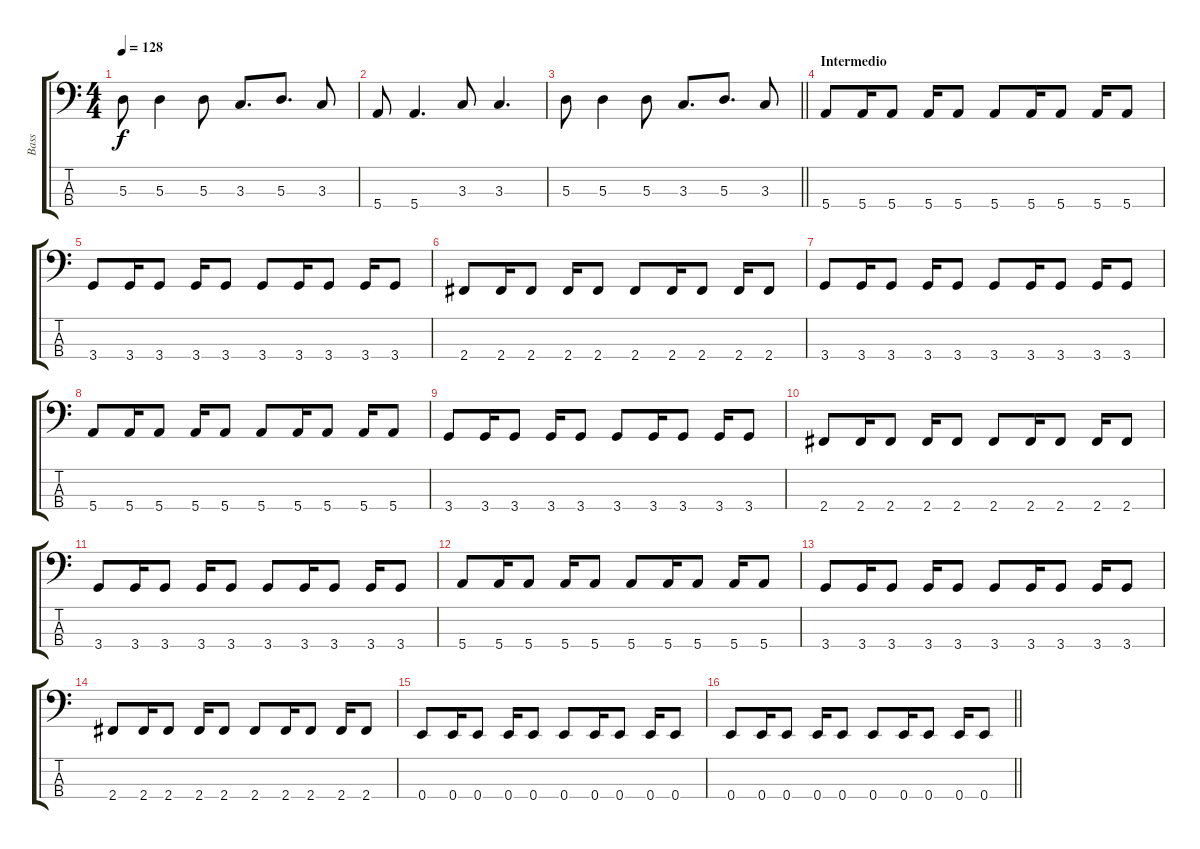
\track ("Bass" "Bass") {instrument electricbassfinger}
\staff {score tabs}
\tuning (G2 D2 A1 E1) {hide}
\ts (4 4)
\tempo 128
\clef f4
\ks c
5.3.8{dy f} 5.3.4 5.3.8 3.3.8{d} 5.3.8{d} 3.3.8 |
5.4.8 5.4.4{d} 3.3.8 3.3.4{d} |
\barLineRight lightlight
5.3.8 5.3.4 5.3.8 3.3.8{d} 5.3.8{d} 3.3.8 |
\section ("" "Intermedio")
5.4.8 5.4.16 5.4.8 5.4.16 5.4.8 5.4.8 5.4.16 5.4.8 5.4.16 5.4.8 |
3.4.8 3.4.16 3.4.8 3.4.16 3.4.8 3.4.8 3.4.16 3.4.8 3.4.16 3.4.8 |
2.4.8 2.4.16 2.4.8 2.4.16 2.4.8 2.4.8 2.4.16 2.4.8 2.4.16 2.4.8 |
3.4.8 3.4.16 3.4.8 3.4.16 3.4.8 3.4.8 3.4.16 3.4.8 3.4.16 3.4.8 |
5.4.8 5.4.16 5.4.8 5.4.16 5.4.8 5.4.8 5.4.16 5.4.8 5.4.16 5.4.8 |
3.4.8 3.4.16 3.4.8 3.4.16 3.4.8 3.4.8 3.4.16 3.4.8 3.4.16 3.4.8 |
2.4.8 2.4.16 2.4.8 2.4.16 2.4.8 2.4.8 2.4.16 2.4.8 2.4.16 2.4.8 |
3.4.8 3.4.16 3.4.8 3.4.16 3.4.8 3.4.8 3.4.16 3.4.8 3.4.16 3.4.8 |
5.4.8 5.4.16 5.4.8 5.4.16 5.4.8 5.4.8 5.4.16 5.4.8 5.4.16 5.4.8 |
3.4.8 3.4.16 3.4.8 3.4.16 3.4.8 3.4.8 3.4.16 3.4.8 3.4.16 3.4.8 |
2.4.8 2.4.16 2.4.8 2.4.16 2.4.8 2.4.8 2.4.16 2.4.8 2.4.16 2.4.8 |
0.4.8 0.4.16 0.4.8 0.4.16 0.4.8 0.4.8 0.4.16 0.4.8 0.4.16 0.4.8 |
\barLineRight lightlight
0.4.8 0.4.16 0.4.8 0.4.16 0.4.8 0.4.8 0.4.16 0.4.8 0.4.16 0.4.8
